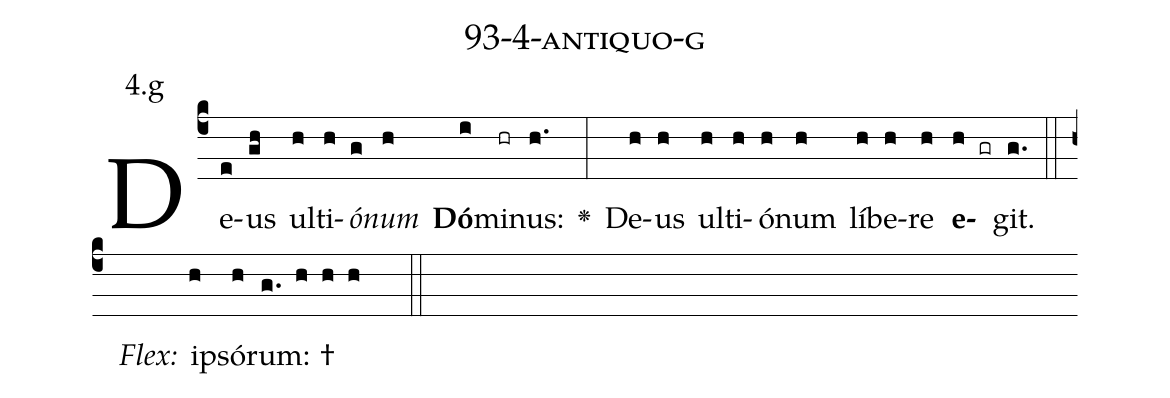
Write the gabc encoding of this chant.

name: 93-4-antiquo-g;
annotation: 4.g;
%%
(c4)De(e)us(gh) ul(h)ti(h)<i>ó</i>(g)<i>num</i>(h) <b>Dó</b>(i)mi(hr)nus:(h.) <v>\greheightstar</v>(:) De(h)us(h) ul(h)ti(h)ó(h)num(h) lí(h)be(h)re(h) <b>e</b>(h gr)git.(g.) (::)
<i>Flex:</i>()  ip(h)só(h)rum: †(g. h h h  ::)

%E(h) u(h) o(h) u(h) a(h) e.(g.) (::)
